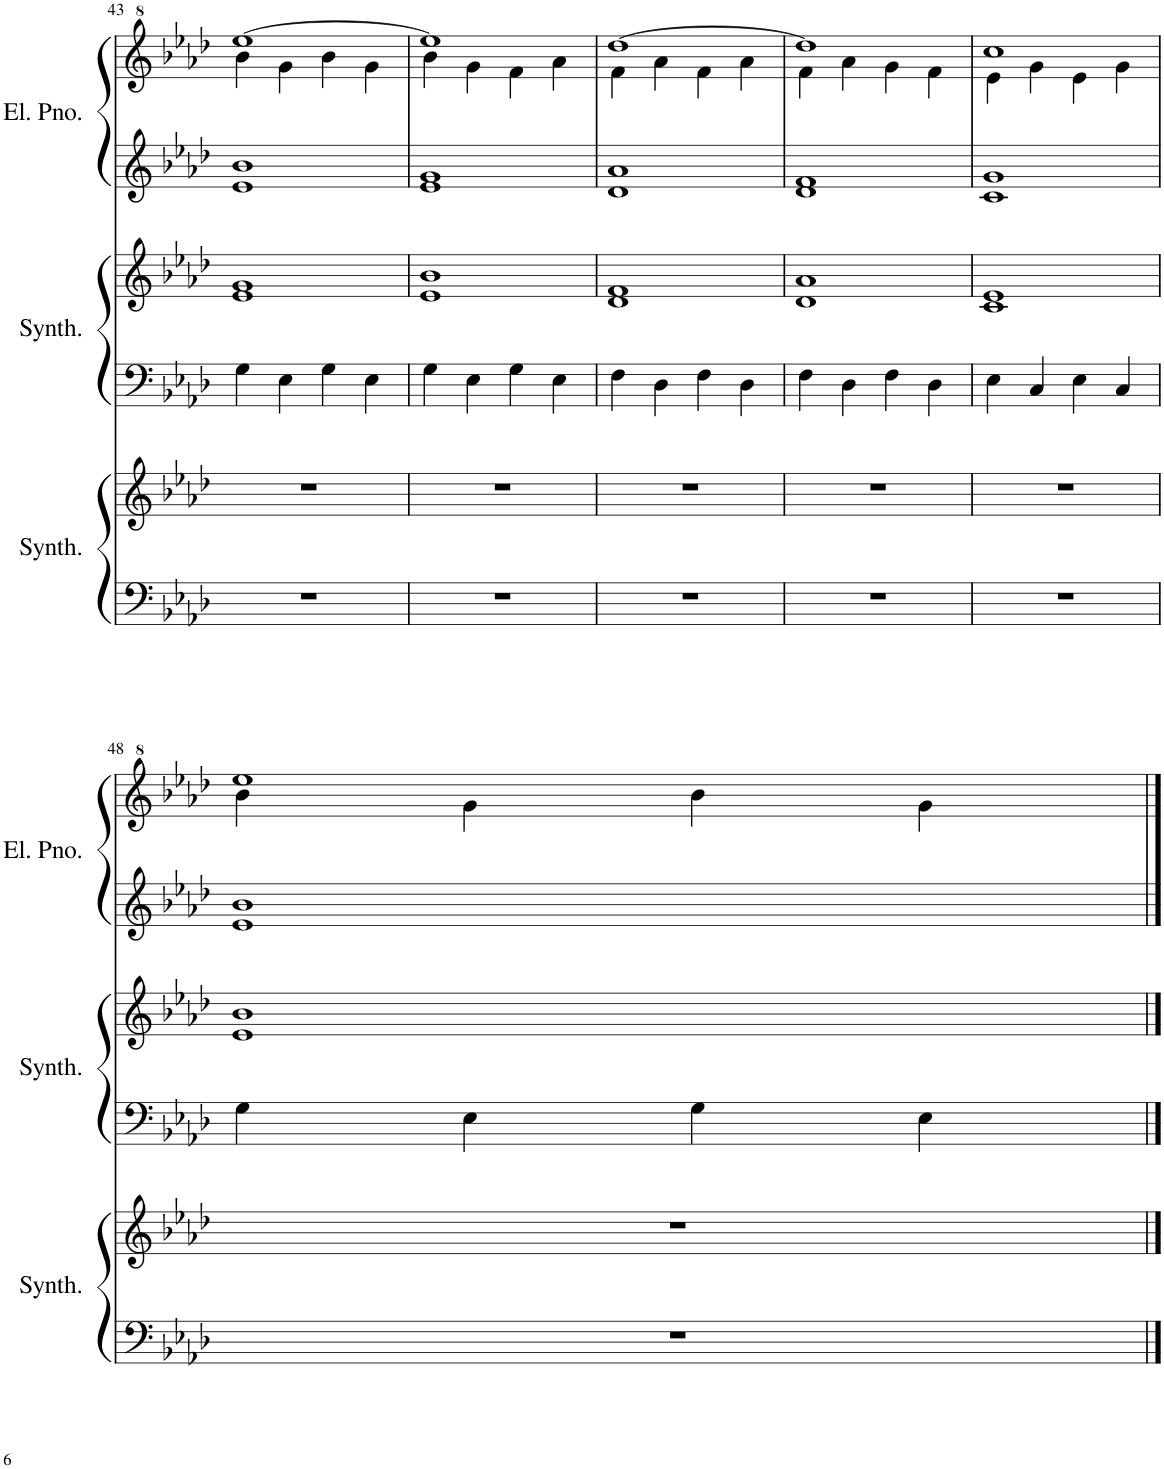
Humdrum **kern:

**kern	**kern	**kern	**kern	**kern	**kern
*part3	*part3	*part2	*part2	*part1	*part1
*staff6	*staff5	*staff4	*staff3	*staff2	*staff1
*I"Bowed Synthesizer	*	*I"Warm Synthesizer	*	*I"Electric Piano	*
*I'Synth.	*	*I'Synth.	*	*I'El. Pno.	*
!!LO:PB:g=z
*clefF4	*clefG2	*clefF4	*clefG2	*clefG2	*clefG^2
*k[b-e-a-d-]	*k[b-e-a-d-]	*k[b-e-a-d-]	*k[b-e-a-d-]	*k[b-e-a-d-]	*k[b-e-a-d-]
*M4/4	*M4/4	*M4/4	*M4/4	*M4/4	*M4/4
=43	=43	=43	=43	=43	=43
*	*	*	*	*	*^
1r	1r	4G\	1e- 1g	1e- 1b-	[1eee-	4bb-\
.	.	4E-\	.	.	.	4gg\
.	.	4G\	.	.	.	4bb-\
.	.	4E-\	.	.	.	4gg\
=44	=44	=44	=44	=44	=44	=44
1r	1r	4G\	1e- 1b-	1e- 1g	1eee-]	4bb-\
.	.	4E-\	.	.	.	4gg\
.	.	4G\	.	.	.	4ff\
.	.	4E-\	.	.	.	4aa-\
=45	=45	=45	=45	=45	=45	=45
1r	1r	4F\	1d- 1f	1d- 1a-	[1ddd-	4ff\
.	.	4D-\	.	.	.	4aa-\
.	.	4F\	.	.	.	4ff\
.	.	4D-\	.	.	.	4aa-\
=46	=46	=46	=46	=46	=46	=46
1r	1r	4F\	1d- 1a-	1d- 1f	1ddd-]	4ff\
.	.	4D-\	.	.	.	4aa-\
.	.	4F\	.	.	.	4gg\
.	.	4D-\	.	.	.	4ff\
=47	=47	=47	=47	=47	=47	=47
1r	1r	4E-\	1c 1e-	1c 1g	1ccc	4ee-\
.	.	4C/	.	.	.	4gg\
.	.	4E-\	.	.	.	4ee-\
.	.	4C/	.	.	.	4gg\
!!LO:LB:g=z	!!
=48	=48	=48	=48	=48	=48	=48
1r	1r	4G\	1e- 1b-	1e- 1b-	1eee-	4bb-\
.	.	4E-\	.	.	.	4gg\
.	.	4G\	.	.	.	4bb-\
.	.	4E-\	.	.	.	4gg\
*	*	*	*	*	*v	*v
==	==	==	==	==	==
*-	*-	*-	*-	*-	*-
